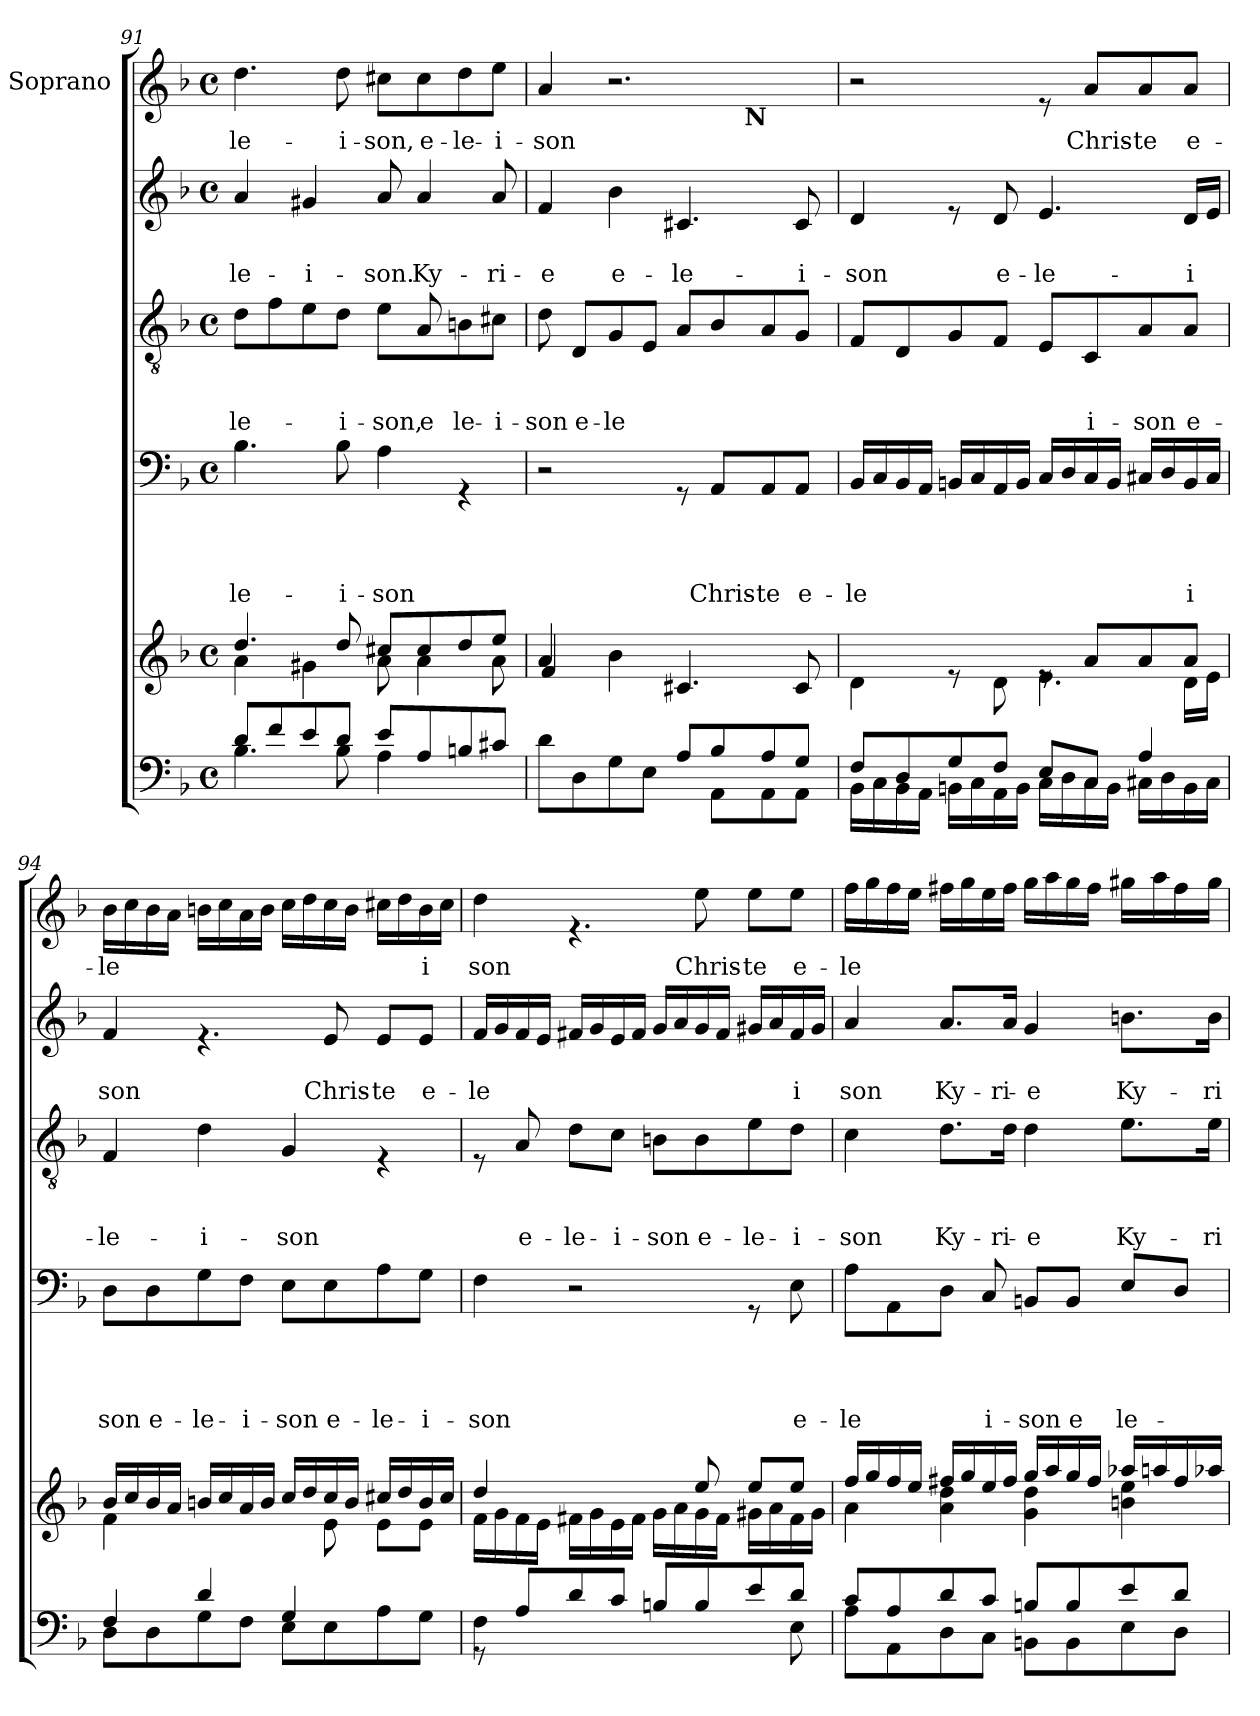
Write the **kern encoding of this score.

**kern	**kern	**kern	**text	**text	**text	**text	**kern	**text	**text	**text	**kern	**text	**text	**kern	**text
*part6	*part5	*part4	*part4	*part4	*part4	*part4	*part3	*part3	*part3	*part3	*part2	*part2	*part2	*part1	*part1
*staff6	*staff5	*staff4	*staff4	*staff4	*staff4	*staff4	*staff3	*staff3	*staff3	*staff3	*staff2	*staff2	*staff2	*staff1	*staff1
*	*	*	*	*	*	*	*	*	*	*	*	*	*	*I"Soprano	*
!!LO:LB:g=z
*clefF4	*clefG2	*clefF4	*	*	*	*	*clefGv2	*	*	*	*clefG2	*	*	*clefG2	*
*k[b-]	*k[b-]	*k[b-]	*	*	*	*	*k[b-]	*	*	*	*k[b-]	*	*	*k[b-]	*
*F:	*F:	*F:	*	*	*	*	*F:	*	*	*	*F:	*	*	*F:	*
*M4/4	*M4/4	*M4/4	*	*	*	*	*M4/4	*	*	*	*M4/4	*	*	*M4/4	*
*met(c)	*met(c)	*met(c)	*	*	*	*	*met(c)	*	*	*	*met(c)	*	*	*met(c)	*
=91	=91	=91	=91	=91	=91	=91	=91	=91	=91	=91	=91	=91	=91	=91	=91
*^	*^	*	*	*	*	*	*	*	*	*	*	*	*	*	*
!	!	!	!	!	!	!	!	!LO:LY:b	!	!	!	!LO:LY:b	!	!	!LO:LY:b	!	!LO:LY:b
*	*	*	*	*	*	*	*	*	*^	*	*	*	*	*	*	*	*
8d/L	4.B-\	4.dd/	4a\	4.B-\	.	.	.	-le-	8d\L	2ryy	.	.	-le-	4a/	.	-le-	4.dd\	-le-
8f/	.	.	.	.	.	.	.	.	8f\	.	.	.	.	.	.	.	.	.
!	!	!	!	!	!	!	!	!	!	!	!	!	!	!	!	!LO:LY:b	!	!
8e/	.	.	4g#X\	.	.	.	.	.	8e\	.	.	.	.	4g#X/	.	-i-	.	.
!	!	!	!	!	!	!	!	!LO:LY:b	!	!	!	!	!LO:LY:b	!	!	!	!	!LO:LY:b
8d/J	8B-\	8dd/	.	8B-\	.	.	.	-i-	8d\J	.	.	.	-i-	.	.	.	8dd\	-i-
!	!	!	!	!	!	!	!	!LO:LY:b	!	!	!	!	!LO:LY:b	!	!	!LO:LY:b	!	!LO:LY:b
8e/L	4A\	8cc#X/L	8a\	4A\	.	.	.	-son	8e\L	8ryy	.	.	-son,	8a/	.	-son.	8cc#X\L	-son,
!	!	!	!	!	!	!	!	!	!	!	!	!	!LO:LY:b	!	!	!LO:LY:b	!	!LO:LY:b
8A/	.	8cc#/	4a\	.	.	.	.	.	8ryy	8A/	.	.	-e-	4a/	.	Ky-	8cc#\	e-
!	!	!	!	!	!	!	!	!	!	!	!	!	!LO:LY:b	!	!	!	!	!LO:LY:b
8Bn/	4ryy	8dd/	.	4rGG	.	.	.	.	8Bn\	4ryy	.	.	le-	.	.	.	8dd\	-le-
!	!	!	!	!	!	!	!	!	!	!	!	!	!LO:LY:b	!	!	!LO:LY:b	!	!LO:LY:b
8c#X/J	.	8ee/J	8a\	.	.	.	.	.	8c#X\J	.	.	.	-i-	8a/	.	-ri-	8ee\J	-i-
*	*	*	*	*	*	*	*	*	*v	*v	*	*	*	*	*	*	*	*
!!LO:LB:g=z
=92	=92	=92	=92	=92	=92	=92	=92	=92	=92	=92	=92	=92	=92	=92	=92	=92	=92
!	!	!	!	!	!	!	!	!	!	!	!	!LO:LY:b	!	!	!LO:LY:b	!	!LO:LY:b
*	*	*	*	*	*	*	*	*	*	*	*	*	*	*	*	*^	*
8d\L	2ryy	4a/	4f/	2r	.	.	.	.	8d\	.	.	-son	4f/	.	-e	4a/	2ryy	-son
!	!	!	!	!	!	!	!	!	!	!	!	!LO:LY:b	!	!	!	!	!	!
8D\	.	.	.	.	.	.	.	.	8D/L	.	.	e-	.	.	.	.	.	.
!	!	!	!	!	!	!	!	!	!	!	!	!LO:LY:b	!	!	!LO:LY:b	!	!	!
8G\	.	2.ryy	4b-\	.	.	.	.	.	8G/	.	.	-le	4b-\	.	e-	2.r	.	.
8E\J	.	.	.	.	.	.	.	.	8E/J	.	.	.	.	.	.	.	.	.
!	!	!	!	!	!	!	!	!	!	!	!	!	!	!	!LO:LY:b	!	!	!
8A/L	8ryy	.	4.c#X/	8rGG	.	.	.	.	8A/L	.	.	.	4.c#X/	.	-le-	.	8..ryy	.
!	!	!	!	!	!	!	!	!LO:LY:b	!	!	!	!	!	!	!	!	!	!
8B-/	8AA\L	.	.	8AA/L	.	.	.	Chris-	8B-/	.	.	.	.	.	.	.	.	.
!	!	!	!	!	!	!	!	!	!	!	!	!	!	!	!	!	!LO:TX:b:B:t=N	!
.	.	.	.	.	.	.	.	.	.	.	.	.	.	.	.	.	4ryy	.
!	!	!	!	!	!	!	!	!LO:LY:b	!	!	!	!	!	!	!	!	!	!
8A/	8AA\	.	.	8AA/	.	.	.	-te	8A/	.	.	.	.	.	.	.	.	.
!	!	!	!	!	!	!	!	!LO:LY:b	!	!	!	!	!	!	!LO:LY:b	!	!	!
8G/J	8AA\J	.	8c#/	8AA/J	.	.	.	e-	8G/J	.	.	.	8c#/	.	-i-	.	.	.
.	.	.	.	.	.	.	.	.	.	.	.	.	.	.	.	.	32ryy	.
=93	=93	=93	=93	=93	=93	=93	=93	=93	=93	=93	=93	=93	=93	=93	=93	=93	=93	=93
!	!	!	!	!	!	!	!	!LO:LY:b	!	!	!	!	!	!	!LO:LY:b	!	!	!
*	*	*	*	*	*	*	*	*	*	*	*	*	*	*	*	*v	*v	*
8F/L	16BB-\LL	2ryy	4d\	16BB-/LL	.	.	.	-le	8F/L	.	.	.	4d/	.	-son	2r	.
.	16C\	.	.	16C/	.	.	.	.	.	.	.	.	.	.	.	.	.
8D/	16BB-\	.	.	16BB-/	.	.	.	.	8D/	.	.	.	.	.	.	.	.
.	16AA\JJ	.	.	16AA/JJ	.	.	.	.	.	.	.	.	.	.	.	.	.
8G/	16BBn\LL	.	8re	16BBn/LL	.	.	.	.	8G/	.	.	.	8re	.	.	.	.
.	16C\	.	.	16C/	.	.	.	.	.	.	.	.	.	.	.	.	.
!	!	!	!	!	!	!	!	!	!	!	!	!	!	!	!LO:LY:b	!	!
8F/J	16AA\	.	8d\	16AA/	.	.	.	.	8F/J	.	.	.	8d/	.	e-	.	.
.	16BB\JJ	.	.	16BB/JJ	.	.	.	.	.	.	.	.	.	.	.	.	.
!	!	!	!	!	!	!	!	!	!	!	!	!	!	!	!LO:LY:b	!	!
8E/L	16C\LL	8re	4.e\	16C/LL	.	.	.	.	8E/L	.	.	.	4.e/	.	-le-	8re	.
.	16D\	.	.	16D/	.	.	.	.	.	.	.	.	.	.	.	.	.
!	!	!	!	!	!	!	!	!	!	!	!	!LO:LY:b	!	!	!	!	!LO:LY:b
8C/J	16C\	8a/L	.	16C/	.	.	.	.	8C/	.	.	i-	.	.	.	8a/L	Chris-
.	16BB\JJ	.	.	16BB/JJ	.	.	.	.	.	.	.	.	.	.	.	.	.
!	!	!	!	!	!	!	!	!	!	!	!	!LO:LY:b	!	!	!	!	!LO:LY:b
4A/	16C#X\LL	8a/	.	16C#X/LL	.	.	.	.	8A/	.	.	-son	.	.	.	8a/	-te
.	16D\	.	.	16D/	.	.	.	.	.	.	.	.	.	.	.	.	.
!	!	!	!	!	!	!	!	!LO:LY:b	!	!	!	!LO:LY:b	!	!	!LO:LY:b	!	!LO:LY:b
.	16BB\	8a/J	16d\LL	16BB/	.	.	.	i	8A/J	.	.	e-	16d/LL	.	-i	8a/J	e-
.	16C#\JJ	.	16e\JJ	16C#/JJ	.	.	.	.	.	.	.	.	16e/JJ	.	.	.	.
=94	=94	=94	=94	=94	=94	=94	=94	=94	=94	=94	=94	=94	=94	=94	=94	=94	=94
!	!	!	!	!	!	!	!	!LO:LY:b	!	!	!	!LO:LY:b	!	!	!LO:LY:b	!	!LO:LY:b
4F/	8D\L	16b-/LL	4f\	8D\L	.	.	.	son	4F/	.	.	-le-	4f/	.	son	16b-\LL	-le
.	.	16cc/	.	.	.	.	.	.	.	.	.	.	.	.	.	16cc\	.
!	!	!	!	!	!	!	!	!LO:LY:b	!	!	!	!	!	!	!	!	!
.	8D\	16b-/	.	8D\	.	.	.	e-	.	.	.	.	.	.	.	16b-\	.
.	.	16a/JJ	.	.	.	.	.	.	.	.	.	.	.	.	.	16a\JJ	.
!	!	!	!	!	!	!	!	!LO:LY:b	!	!	!	!LO:LY:b	!	!	!	!	!
4d/	8G\	16bn/LL	4.ryy	8G\	.	.	.	-le-	4d\	.	.	-i-	4.re	.	.	16bn\LL	.
.	.	16cc/	.	.	.	.	.	.	.	.	.	.	.	.	.	16cc\	.
!	!	!	!	!	!	!	!	!LO:LY:b	!	!	!	!	!	!	!	!	!
.	8F\J	16a/	.	8F\J	.	.	.	-i-	.	.	.	.	.	.	.	16a\	.
.	.	16b/JJ	.	.	.	.	.	.	.	.	.	.	.	.	.	16b\JJ	.
!	!	!	!	!	!	!	!	!LO:LY:b	!	!	!	!LO:LY:b	!	!	!	!	!
4G/	8E\L	16cc/LL	.	8E\L	.	.	.	-son	4G/	.	.	-son	.	.	.	16cc\LL	.
.	.	16dd/	.	.	.	.	.	.	.	.	.	.	.	.	.	16dd\	.
!	!	!	!	!	!	!	!	!LO:LY:b	!	!	!	!	!	!	!LO:LY:b	!	!
.	8E\	16cc/	8e\	8E\	.	.	.	e-	.	.	.	.	8e/	.	Chris-	16cc\	.
.	.	16b/JJ	.	.	.	.	.	.	.	.	.	.	.	.	.	16b\JJ	.
!	!	!	!	!	!	!	!	!LO:LY:b	!	!	!	!	!	!	!LO:LY:b	!	!
4ryy	8A\	16cc#X/LL	8e\L	8A\	.	.	.	-le-	4rE	.	.	.	8e/L	.	-te	16cc#X\LL	.
.	.	16dd/	.	.	.	.	.	.	.	.	.	.	.	.	.	16dd\	.
!	!	!	!	!	!	!	!	!LO:LY:b	!	!	!	!	!	!	!LO:LY:b	!	!LO:LY:b
.	8G\J	16b/	8e\J	8G\J	.	.	.	-i-	.	.	.	.	8e/J	.	e-	16b\	i
.	.	16cc#/JJ	.	.	.	.	.	.	.	.	.	.	.	.	.	16cc#\JJ	.
!!LO:PB:g=z
=95	=95	=95	=95	=95	=95	=95	=95	=95	=95	=95	=95	=95	=95	=95	=95	=95	=95
!	!	!	!	!	!	!	!	!LO:LY:b	!	!	!	!	!	!	!LO:LY:b	!	!LO:LY:b
8rGG	4F\	4dd/	16f\LL	4F\	.	.	.	-son	8rE	.	.	.	16f/LL	.	-le	4dd\	son
.	.	.	16g\	.	.	.	.	.	.	.	.	.	16g/	.	.	.	.
!	!	!	!	!	!	!	!	!	!	!	!	!LO:LY:b	!	!	!	!	!
8A/L	.	.	16f\	.	.	.	.	.	8A/	.	.	e-	16f/	.	.	.	.
.	.	.	16e\JJ	.	.	.	.	.	.	.	.	.	16e/JJ	.	.	.	.
!	!	!	!	!	!	!	!	!	!	!	!	!LO:LY:b	!	!	!	!	!
8d/	2ryy	4.ryy	16f#X\LL	2r	.	.	.	.	8d\L	.	.	-le-	16f#X/LL	.	.	4.re	.
.	.	.	16g\	.	.	.	.	.	.	.	.	.	16g/	.	.	.	.
!	!	!	!	!	!	!	!	!	!	!	!	!LO:LY:b	!	!	!	!	!
8c/J	.	.	16e\	.	.	.	.	.	8c\J	.	.	-i-	16e/	.	.	.	.
.	.	.	16f#\JJ	.	.	.	.	.	.	.	.	.	16f#/JJ	.	.	.	.
!	!	!	!	!	!	!	!	!	!	!	!	!LO:LY:b	!	!	!	!	!
8Bn/L	.	.	16g\LL	.	.	.	.	.	8Bn\L	.	.	-son	16g/LL	.	.	.	.
.	.	.	16a\	.	.	.	.	.	.	.	.	.	16a/	.	.	.	.
!	!	!	!	!	!	!	!	!	!	!	!	!LO:LY:b	!	!	!	!	!LO:LY:b
8B/	.	8ee/	16g\	.	.	.	.	.	8B\	.	.	e-	16g/	.	.	8ee\	Chris-
.	.	.	16f#\JJ	.	.	.	.	.	.	.	.	.	16f#/JJ	.	.	.	.
!	!	!	!	!	!	!	!	!	!	!	!	!LO:LY:b	!	!	!	!	!LO:LY:b
8e/	8ryy	8ee/L	16g#X\LL	8rGG	.	.	.	.	8e\	.	.	-le-	16g#X/LL	.	.	8ee\L	-te
.	.	.	16a\	.	.	.	.	.	.	.	.	.	16a/	.	.	.	.
!	!	!	!	!	!	!	!	!LO:LY:b	!	!	!	!LO:LY:b	!	!	!LO:LY:b	!	!LO:LY:b
8d/J	8E\	8ee/J	16f#\	8E\	.	.	.	e-	8d\J	.	.	-i-	16f#/	.	i	8ee\J	e-
.	.	.	16g#\JJ	.	.	.	.	.	.	.	.	.	16g#/JJ	.	.	.	.
!!LO:LB:g=z
=96	=96	=96	=96	=96	=96	=96	=96	=96	=96	=96	=96	=96	=96	=96	=96	=96	=96
!	!	!	!	!	!	!	!	!LO:LY:b	!	!	!	!LO:LY:b	!	!	!LO:LY:b	!	!LO:LY:b
*	*	*	*	*^	*	*	*	*	*	*	*	*	*	*	*	*	*
8c/L	8A\L	16ff/LL	4a\	8A\L	4.ryy	.	.	.	-le	4c\	.	.	-son	4a/	.	son	16ff\LL	-le
.	.	16gg/	.	.	.	.	.	.	.	.	.	.	.	.	.	.	16gg\	.
8A/	8AA\	16ff/	.	8AA\	.	.	.	.	.	.	.	.	.	.	.	.	16ff\	.
.	.	16ee/JJ	.	.	.	.	.	.	.	.	.	.	.	.	.	.	16ee\JJ	.
!	!	!	!	!	!	!	!	!	!	!	!	!	!LO:LY:b	!	!	!LO:LY:b	!	!
8d/	8D\	16ff#X/LL	4a\ 4dd\	8D\J	.	.	.	.	.	8.d\L	.	.	Ky-	8.a/L	.	Ky-	16ff#X\LL	.
.	.	16gg/	.	.	.	.	.	.	.	.	.	.	.	.	.	.	16gg\	.
!	!	!	!	!	!	!	!	!	!LO:LY:b	!	!	!	!	!	!	!	!	!
8c/J	8C\J	16ee/	.	4.ryy	8C/	.	.	.	-i-	.	.	.	.	.	.	.	16ee\	.
!	!	!	!	!	!	!	!	!	!	!	!	!	!LO:LY:b	!	!	!LO:LY:b	!	!
.	.	16ff#/JJ	.	.	.	.	.	.	.	16d\Jk	.	.	-ri-	16a/Jk	.	-ri-	16ff#\JJ	.
!	!	!	!	!	!	!	!	!	!LO:LY:b	!	!	!	!LO:LY:b	!	!	!LO:LY:b	!	!
8Bn/L	8BBn\L	16gg/LL	4g\ 4dd\	.	8BBn/L	.	.	.	-son	4d\	.	.	-e	4g/	.	-e	16gg\LL	.
.	.	16aa/	.	.	.	.	.	.	.	.	.	.	.	.	.	.	16aa\	.
!	!	!	!	!	!	!	!	!	!LO:LY:b	!	!	!	!	!	!	!	!	!
8B/	8BB\	16gg/	.	.	8BB/J	.	.	.	e-	.	.	.	.	.	.	.	16gg\	.
.	.	16ff#/JJ	.	.	.	.	.	.	.	.	.	.	.	.	.	.	16ff#\JJ	.
!	!	!	!	!	!	!	!	!	!LO:LY:b	!	!	!	!LO:LY:b	!	!	!LO:LY:b	!	!
8e/	8E\	16aa-X/LL	4bn\ 4ee\	8E/L	4ryy	.	.	.	le-	8.e\L	.	.	Ky-	8.bn\L	.	Ky-	16gg#X\LL	.
.	.	16aan/	.	.	.	.	.	.	.	.	.	.	.	.	.	.	16aa\	.
8d/J	8D\J	16ff#/	.	8D/J	.	.	.	.	.	.	.	.	.	.	.	.	16ff#\	.
!	!	!	!	!	!	!	!	!	!	!	!	!	!LO:LY:b	!	!	!LO:LY:b	!	!
.	.	16aa-X/JJ	.	.	.	.	.	.	.	16e\Jk	.	.	-ri-	16b\Jk	.	-ri-	16gg#\JJ	.
*v	*v	*	*	*v	*v	*	*	*	*	*	*	*	*	*	*	*	*	*
*	*v	*v	*	*	*	*	*	*	*	*	*	*	*	*	*	*
=	=	=	=	=	=	=	=	=	=	=	=	=	=	=	=
*-	*-	*-	*-	*-	*-	*-	*-	*-	*-	*-	*-	*-	*-	*-	*-
